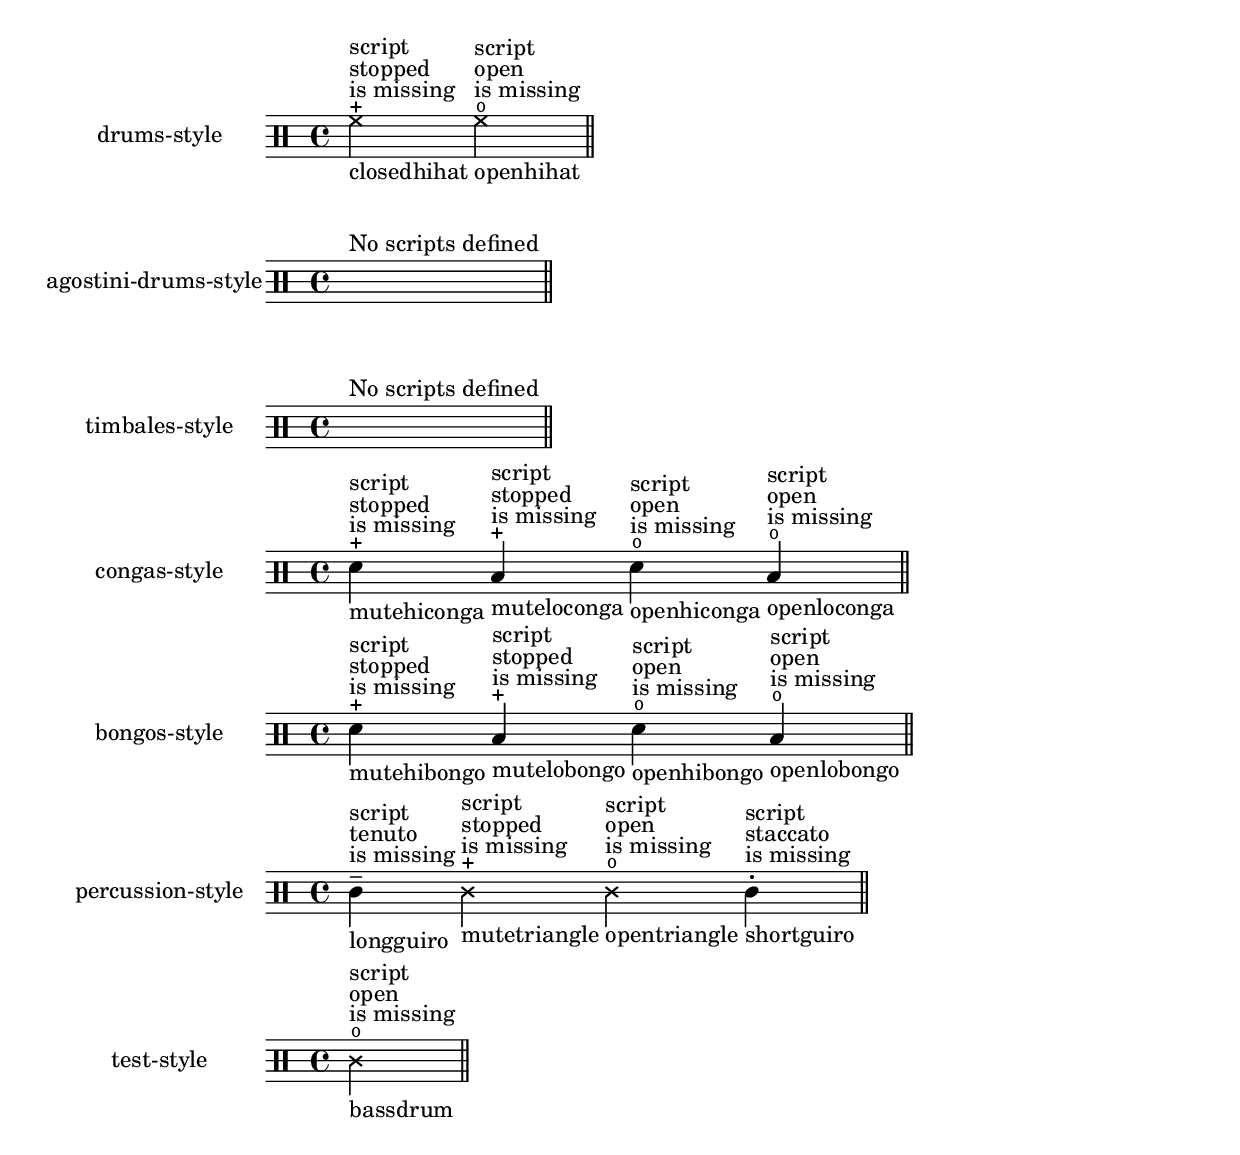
\version "2.22.1"

\header {
  texidoc = "Pitches for drums may have a defined articulation sign.
This test checks the predefined drum-styles and prints only drum-pitches with an
articulation sign.  These articulations need to be entered as a string,
otherwise they will not be respected and a remark about the missing script
is printed."
}

\paper { indent = 35 }

%% define a test-case to get always one example with a not appropriate defined
%% script-entry
#(module-define! (current-module)
                'test-style
                (alist->hash-table '((bassdrum cross open 0))))

%% the currently predefined styles, see /ly/drumpitch-init.ly
#(define predefined-drumstyles
 '(drums-style
   agostini-drums-style
   timbales-style
   congas-style
   bongos-style
   percussion-style))

$@(map
  (lambda (predefined-style)
    (let* (;; `predefined-drumstyles` is a symbol-list, thus lookup the style in
           ;; (current-module)
           (current-style-hash-table
             (module-ref (current-module) predefined-style))
           ;; transform the hash-tyble into an alist and sort it, to ensure
           ;; reproducibility
           (current-style
             (sort
               (hash-table->alist current-style-hash-table)
               (lambda (p q)
                 (symbol<? (car p) (car q)))))
           ;; keep only drum-pitches with scripts, add remarks about name and
           ;; if the script will be missing in printed output.
           (relevant-drum-notes
             (filter-map
               (lambda (entry)
                 (if (third entry)
                     (make-music
                       'NoteEvent
                       'articulations
                       (list (make-music
                               'TextScriptEvent
                               'direction -1
                               'text (object->string (car entry)))
                             (make-music
                               'TextScriptEvent
                               'direction 1
                               'text
                               (if (string? (third entry))
                                   ""
                                   (make-override-markup '(baseline-skip . 2)
                                     (make-column-markup
                                       (list
                                        "script"
                                        (format #f "~a" (third entry))
                                        "is missing"))))))
                       'drum-type (car entry)
                       'duration (ly:make-duration 2))
                     #f))
               current-style)))

    #{
    \new DrumStaff
      \with {
        instrumentName = #(symbol->string predefined-style)
        drumStyleTable = #current-style-hash-table
        \textLengthOn
      }
      \drummode {
        \cadenzaOn
          %% for styles where no scripts are defined, print a spacer and a remark
          #@(if (null? relevant-drum-notes)
                (list #{ s1^"No scripts defined" #})
                relevant-drum-notes)
        \bar "||"
      }
    #}))
   ;; add the test-style at the end
   (append predefined-drumstyles (list 'test-style)))
